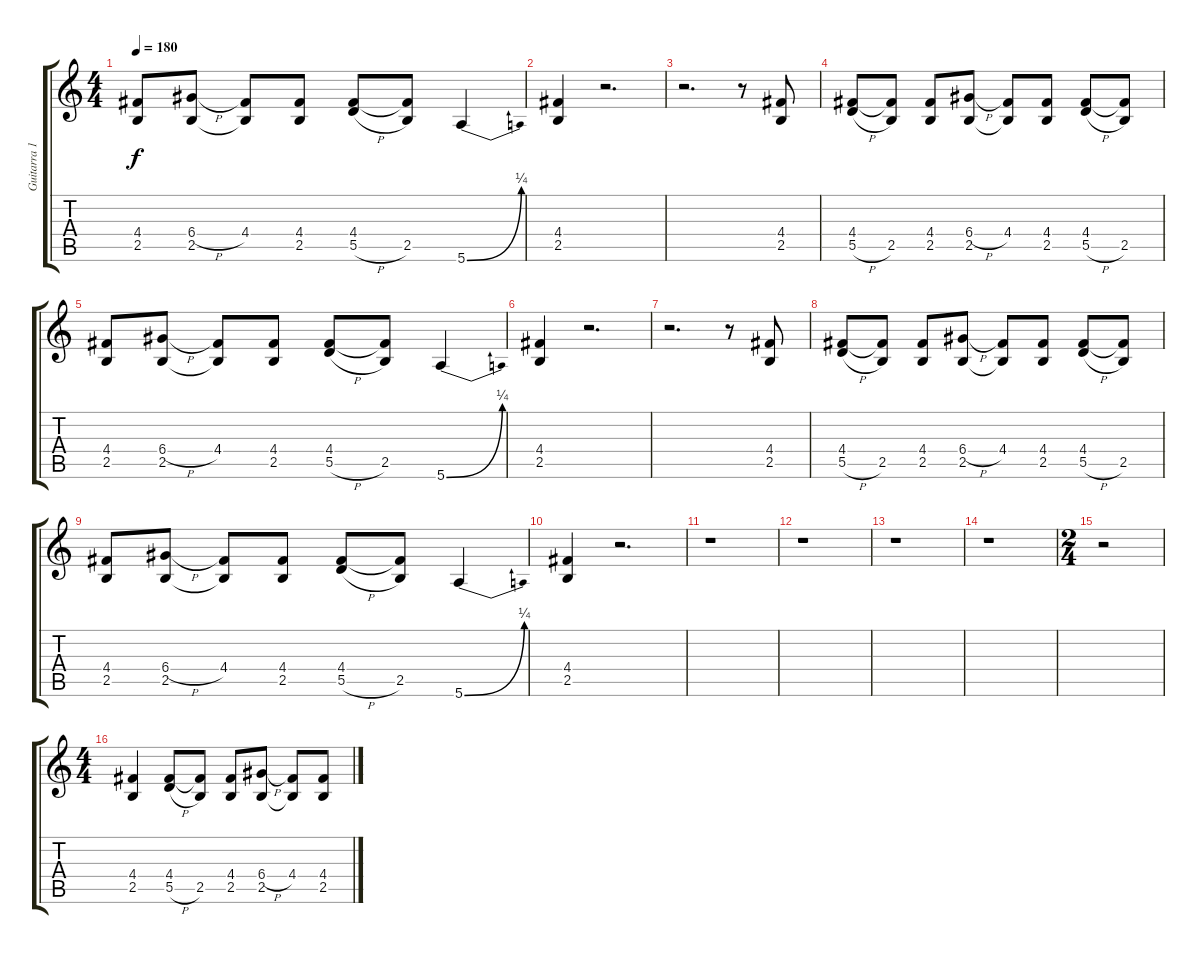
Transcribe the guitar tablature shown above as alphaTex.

\track ("Guitarra 1" "Guitarra 1") {instrument distortionguitar}
\staff {score tabs}
\tuning (E4 B3 G3 D3 A2 E2) {hide}
\ts (4 4)
\tempo 180
\clef g2
\ks c
(4.4 2.5).8{dy f} (6.4{h} 2.5).8 (4.4 2.5{t}).8 (4.4 2.5).8 (4.4 5.5{h}).8 (4.4{t} 2.5).8 5.6{be (bend 0 0 60 1)}.4 |
(4.4 2.5).4 r.2{d} |
r.2{d} r.8 (4.4 2.5).8 |
(4.4 5.5{h}).8 (4.4{t} 2.5).8 (4.4 2.5).8 (6.4{h} 2.5).8 (4.4 2.5{t}).8 (4.4 2.5).8 (4.4 5.5{h}).8 (4.4{t} 2.5).8 |
(4.4 2.5).8 (6.4{h} 2.5).8 (4.4 2.5{t}).8 (4.4 2.5).8 (4.4 5.5{h}).8 (4.4{t} 2.5).8 5.6{be (bend 0 0 60 1)}.4 |
(4.4 2.5).4 r.2{d} |
r.2{d} r.8 (4.4 2.5).8 |
(4.4 5.5{h}).8 (4.4{t} 2.5).8 (4.4 2.5).8 (6.4{h} 2.5).8 (4.4 2.5{t}).8 (4.4 2.5).8 (4.4 5.5{h}).8 (4.4{t} 2.5).8 |
(4.4 2.5).8 (6.4{h} 2.5).8 (4.4 2.5{t}).8 (4.4 2.5).8 (4.4 5.5{h}).8 (4.4{t} 2.5).8 5.6{be (bend 0 0 60 1)}.4 |
(4.4 2.5).4 r.2{d} |
r.1 |
r.1 |
r.1 |
r.1 |
\ts (2 4)
r.2 |
\ts (4 4)
(4.4 2.5).4 (4.4 5.5{h}).8 (4.4{t} 2.5).8 (4.4 2.5).8 (6.4{h} 2.5).8 (4.4 2.5{t}).8 (4.4 2.5).8
